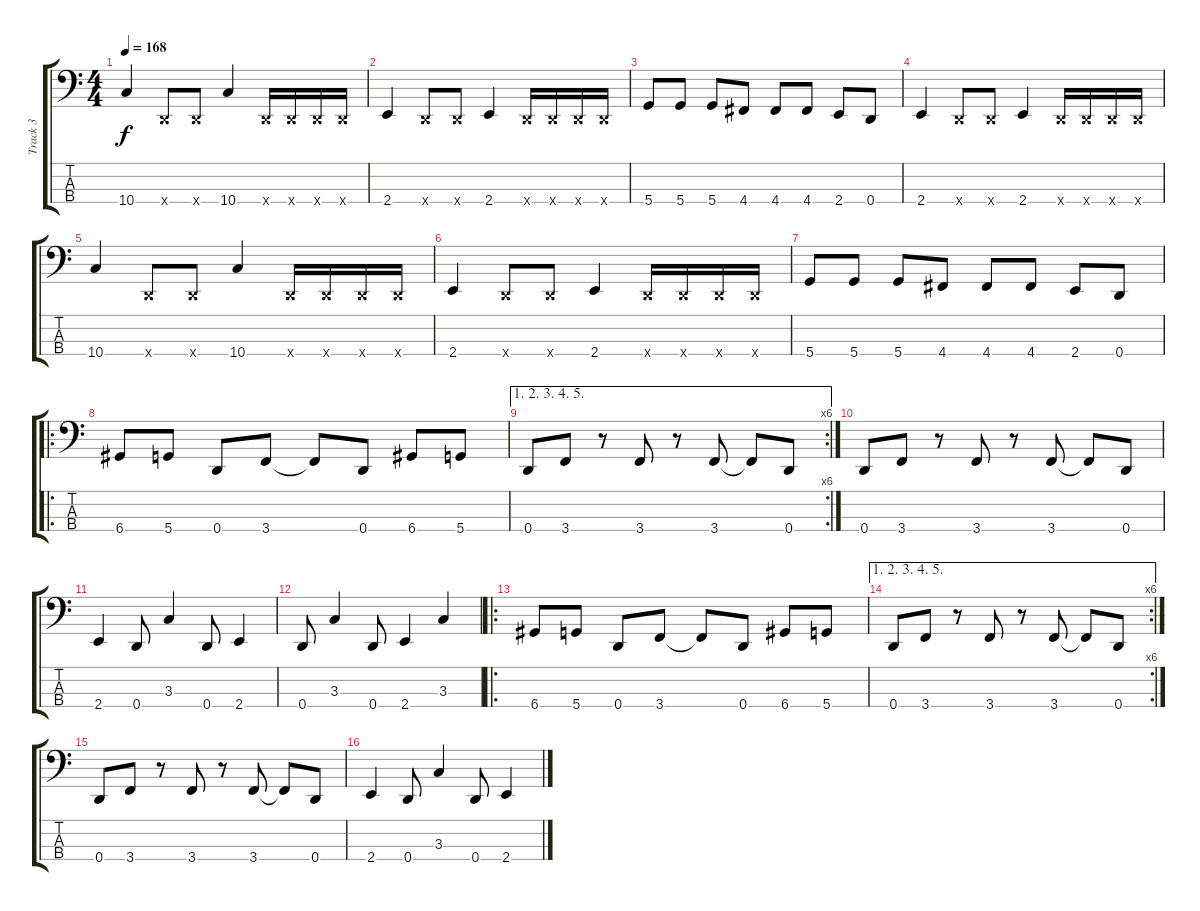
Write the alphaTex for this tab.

\track ("Track 3" "Track 3") {instrument electricbassfinger}
\staff {score tabs}
\tuning (G2 D2 A1 D1) {hide}
\ts (4 4)
\tempo 168
\clef f4
\ks c
10.4.4{dy f} 0.4{x}.8 0.4{x}.8 10.4.4 0.4{x}.16 0.4{x}.16 0.4{x}.16 0.4{x}.16 |
2.4.4 0.4{x}.8 0.4{x}.8 2.4.4 0.4{x}.16 0.4{x}.16 0.4{x}.16 0.4{x}.16 |
5.4.8 5.4.8 5.4.8 4.4.8 4.4.8 4.4.8 2.4.8 0.4.8 |
2.4.4 0.4{x}.8 0.4{x}.8 2.4.4 0.4{x}.16 0.4{x}.16 0.4{x}.16 0.4{x}.16 |
10.4.4 0.4{x}.8 0.4{x}.8 10.4.4 0.4{x}.16 0.4{x}.16 0.4{x}.16 0.4{x}.16 |
2.4.4 0.4{x}.8 0.4{x}.8 2.4.4 0.4{x}.16 0.4{x}.16 0.4{x}.16 0.4{x}.16 |
5.4.8 5.4.8 5.4.8 4.4.8 4.4.8 4.4.8 2.4.8 0.4.8 |
\ro
6.4.8 5.4.8 0.4.8 3.4.8 3.4{t}.8 0.4.8 6.4.8 5.4.8 |
\ae (1 2 3 4 5)
\rc 6
0.4.8 3.4.8 r.8 3.4.8 r.8 3.4.8 3.4{t}.8 0.4.8 |
0.4.8 3.4.8 r.8 3.4.8 r.8 3.4.8 3.4{t}.8 0.4.8 |
2.4.4 0.4.8 3.3.4 0.4.8 2.4.4 |
0.4.8 3.3.4 0.4.8 2.4.4 3.3.4 |
\ro
6.4.8 5.4.8 0.4.8 3.4.8 3.4{t}.8 0.4.8 6.4.8 5.4.8 |
\ae (1 2 3 4 5)
\rc 6
0.4.8 3.4.8 r.8 3.4.8 r.8 3.4.8 3.4{t}.8 0.4.8 |
0.4.8 3.4.8 r.8 3.4.8 r.8 3.4.8 3.4{t}.8 0.4.8 |
2.4.4 0.4.8 3.3.4 0.4.8 2.4.4
